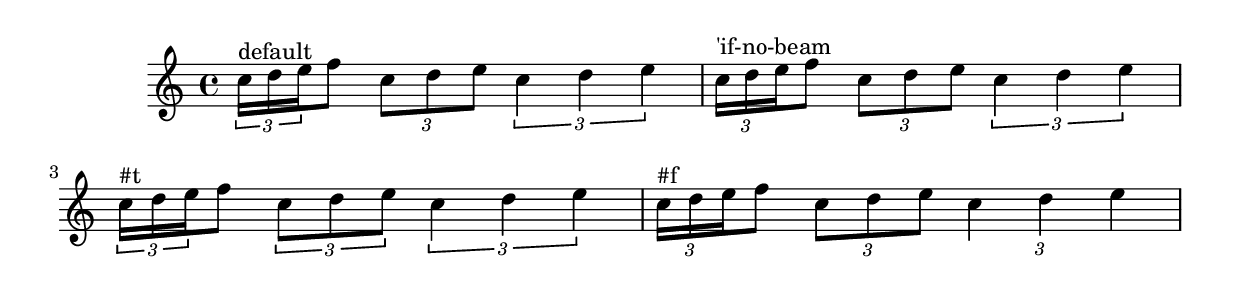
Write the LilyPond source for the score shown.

%% Do not edit this file; it is auto-generated from LSR http://lsr.dsi.unimi.it
%% This file is in the public domain.
\version "2.12.3"

\header {
  lsrtags = "rhythms, tweaks-and-overrides"

  texidoc = "
The default behavior of tuplet-bracket visibility is to print a bracket
unless there is a beam of the same length as the tuplet. To control the
visibility of tuplet brackets, set the property
@code{'bracket-visibility} to either @code{#t} (always print a
bracket), @code{#f} (never print a bracket) or @code{#'if-no-beam}
(only print a bracket if there is no beam). 

"
  doctitle = "Controlling tuplet bracket visibility"
} % begin verbatim

music = \relative c'' {
  \times 2/3 { c16[ d e } f8]
  \times 2/3 { c8 d e }
  \times 2/3 { c4 d e }
}

\new Voice {
  \relative c' {
    << \music s4^"default" >>
    \override TupletBracket #'bracket-visibility = #'if-no-beam
    << \music s4^"'if-no-beam" >>
    \override TupletBracket #'bracket-visibility = ##t
    << \music s4^"#t" >>
    \override TupletBracket #'bracket-visibility = ##f
    << \music s4^"#f" >>
  }
} 


